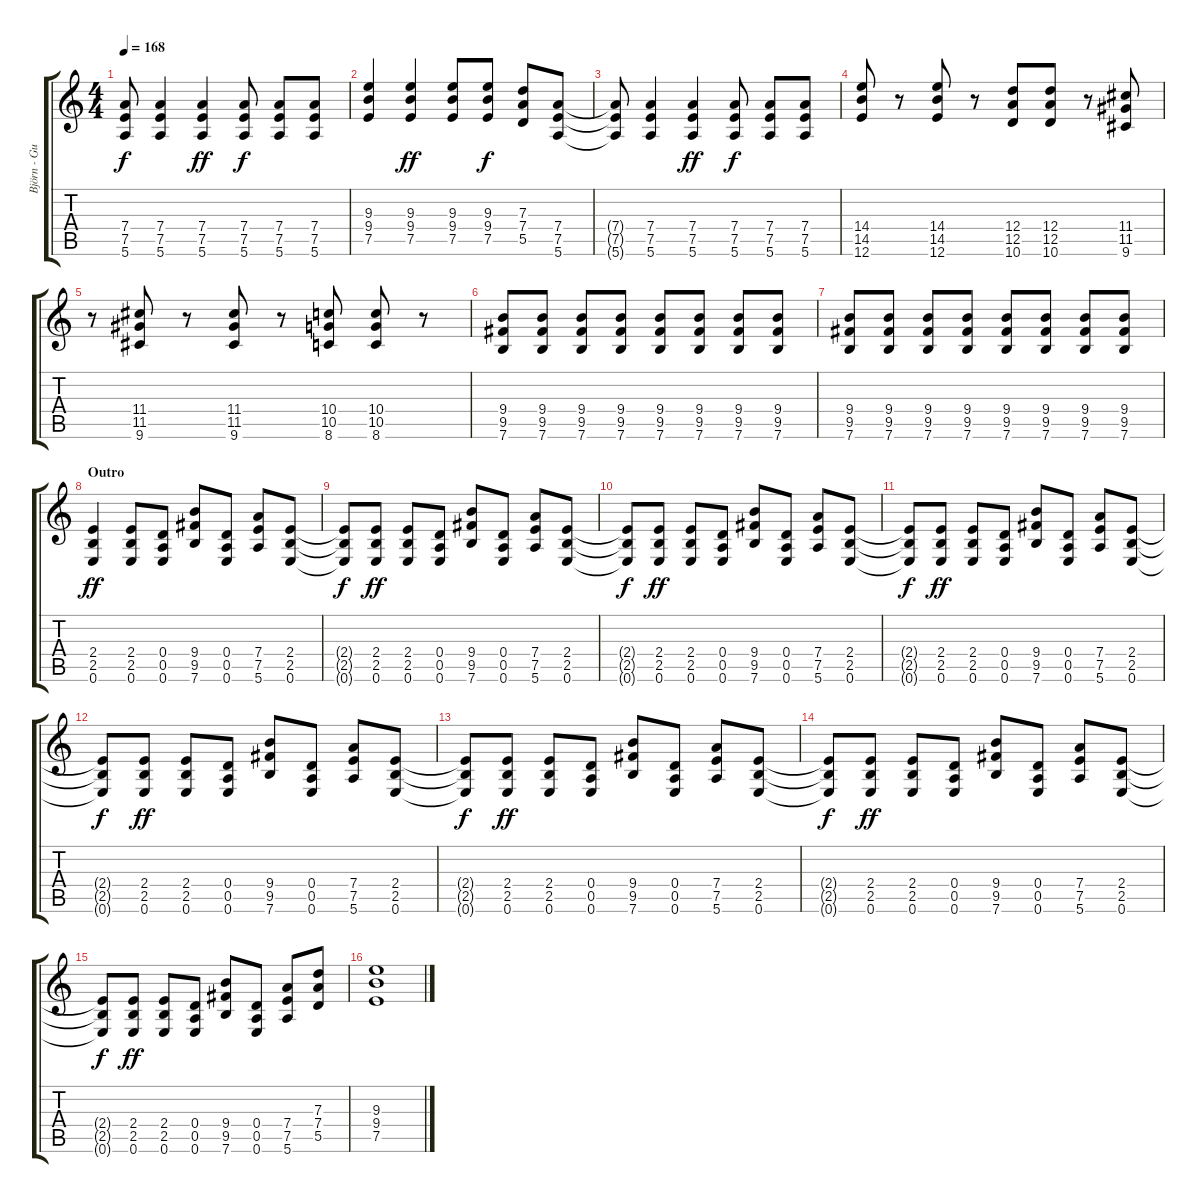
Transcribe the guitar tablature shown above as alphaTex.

\track ("Björn - Guitar 2" "Björn - Gu") {instrument distortionguitar}
\staff {score tabs}
\tuning (E4 B3 G3 D3 A2 E2) {hide}
\ts (4 4)
\tempo 168
\clef g2
\ks c
(7.4{t} 7.5{t} 5.6{t}).8{dy f} (7.4 7.5 5.6).4 (7.4 7.5 5.6).4{dy ff} (7.4 7.5 5.6).8{dy f} (7.4 7.5 5.6).8 (7.4 7.5 5.6).8 |
(9.3 9.4 7.5).4 (9.3 9.4 7.5).4{dy ff} (9.3 9.4 7.5).8 (9.3 9.4 7.5).8{dy f} (7.3 7.4 5.5).8 (7.4 7.5 5.6).8 |
(7.4{t} 7.5{t} 5.6{t}).8 (7.4 7.5 5.6).4 (7.4 7.5 5.6).4{dy ff} (7.4 7.5 5.6).8{dy f} (7.4 7.5 5.6).8 (7.4 7.5 5.6).8 |
(14.4 14.5 12.6).8 r.8 (14.4 14.5 12.6).8 r.8 (12.4 12.5 10.6).8 (12.4 12.5 10.6).8 r.8 (11.4 11.5 9.6).8 |
r.8 (11.4 11.5 9.6).8 r.8 (11.4 11.5 9.6).8 r.8 (10.4 10.5 8.6).8 (10.4 10.5 8.6).8 r.8 |
(9.4 9.5 7.6).8 (9.4 9.5 7.6).8 (9.4 9.5 7.6).8 (9.4 9.5 7.6).8 (9.4 9.5 7.6).8 (9.4 9.5 7.6).8 (9.4 9.5 7.6).8 (9.4 9.5 7.6).8 |
(9.4 9.5 7.6).8 (9.4 9.5 7.6).8 (9.4 9.5 7.6).8 (9.4 9.5 7.6).8 (9.4 9.5 7.6).8 (9.4 9.5 7.6).8 (9.4 9.5 7.6).8 (9.4 9.5 7.6).8 |
\section ("" "Outro")
(2.4 2.5 0.6).4{dy ff} (2.4 2.5 0.6).8 (0.4 0.5 0.6).8 (9.4 9.5 7.6).8 (0.4 0.5 0.6).8 (7.4 7.5 5.6).8 (2.4 2.5 0.6).8 |
(2.4{t} 2.5{t} 0.6{t}).8{dy f} (2.4 2.5 0.6).8{dy ff} (2.4 2.5 0.6).8 (0.4 0.5 0.6).8 (9.4 9.5 7.6).8 (0.4 0.5 0.6).8 (7.4 7.5 5.6).8 (2.4 2.5 0.6).8 |
(2.4{t} 2.5{t} 0.6{t}).8{dy f} (2.4 2.5 0.6).8{dy ff} (2.4 2.5 0.6).8 (0.4 0.5 0.6).8 (9.4 9.5 7.6).8 (0.4 0.5 0.6).8 (7.4 7.5 5.6).8 (2.4 2.5 0.6).8 |
(2.4{t} 2.5{t} 0.6{t}).8{dy f} (2.4 2.5 0.6).8{dy ff} (2.4 2.5 0.6).8 (0.4 0.5 0.6).8 (9.4 9.5 7.6).8 (0.4 0.5 0.6).8 (7.4 7.5 5.6).8 (2.4 2.5 0.6).8 |
(2.4{t} 2.5{t} 0.6{t}).8{dy f} (2.4 2.5 0.6).8{dy ff} (2.4 2.5 0.6).8 (0.4 0.5 0.6).8 (9.4 9.5 7.6).8 (0.4 0.5 0.6).8 (7.4 7.5 5.6).8 (2.4 2.5 0.6).8 |
(2.4{t} 2.5{t} 0.6{t}).8{dy f} (2.4 2.5 0.6).8{dy ff} (2.4 2.5 0.6).8 (0.4 0.5 0.6).8 (9.4 9.5 7.6).8 (0.4 0.5 0.6).8 (7.4 7.5 5.6).8 (2.4 2.5 0.6).8 |
(2.4{t} 2.5{t} 0.6{t}).8{dy f} (2.4 2.5 0.6).8{dy ff} (2.4 2.5 0.6).8 (0.4 0.5 0.6).8 (9.4 9.5 7.6).8 (0.4 0.5 0.6).8 (7.4 7.5 5.6).8 (2.4 2.5 0.6).8 |
(2.4{t} 2.5{t} 0.6{t}).8{dy f} (2.4 2.5 0.6).8{dy ff} (2.4 2.5 0.6).8 (0.4 0.5 0.6).8 (9.4 9.5 7.6).8 (0.4 0.5 0.6).8 (7.4 7.5 5.6).8 (7.3 7.4 5.5).8 |
(9.3 9.4 7.5).1
